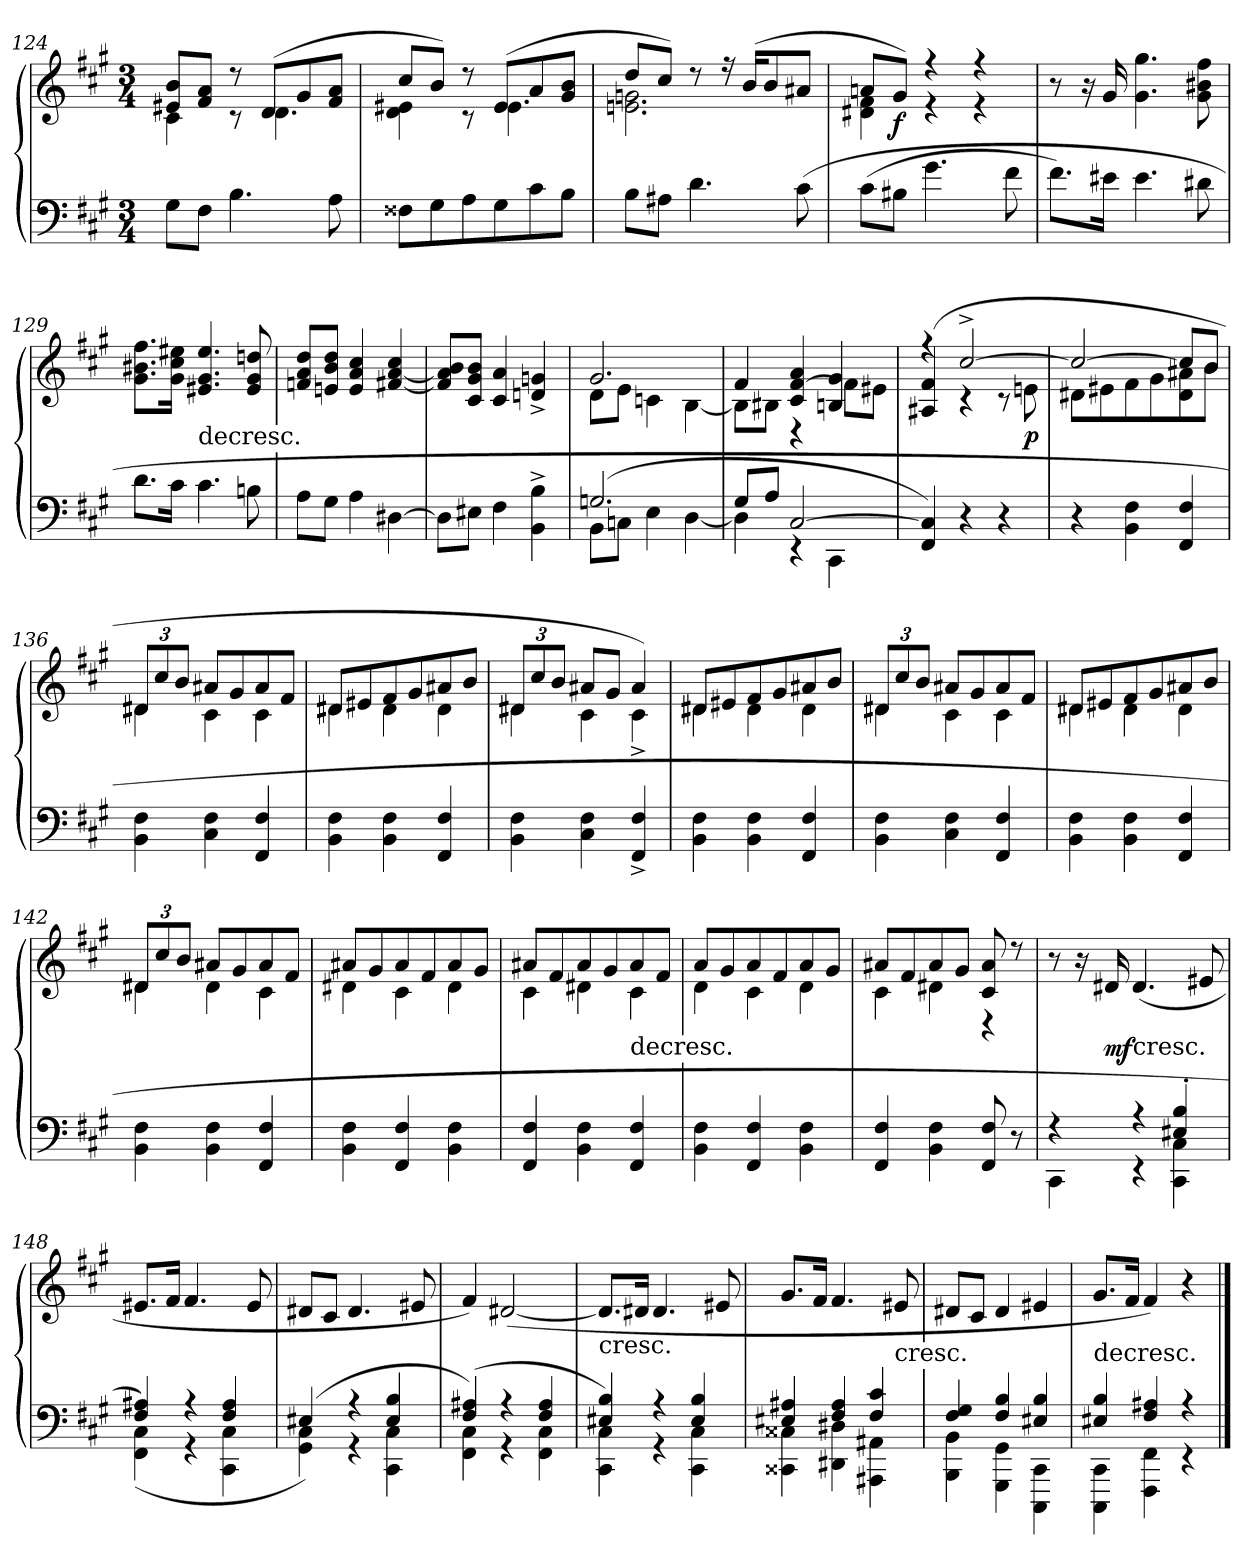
**kern	**kern	**dynam
*part1	*part1	*part1
*staff2	*staff1	*staff1/2
*clefF4	*clefG2	*
*k[f#c#g#]	*k[f#c#g#]	*
*M3/4	*M3/4	*
=124	=124	=124
*	*^	*
8G#\L	8e#X/ 8b/L	4c#\	.
8F#\J	8f#/ 8a/J	.	.
4.B\	8r	8r	.
.	(8d/L	4.d\	.
.	8g#/	.	.
8A\	8f#/ 8a/J	.	.
=125	=125	=125	=125
8F##X\L	8cc#/L	4d\ 4e#X\	.
8G#\	8b/J)	.	.
8A\	8r	8r	.
8G#\	(8e#/L	4.e#\	.
8c#\	8a/	.	.
8B\J	8g#/ 8b/J	.	.
=126	=126	=126	=126
8B\L	8dd/L	2.en\ 2.gn\	.
8A#X\J	8cc#/J)	.	.
4.d\	8r	.	.
.	16r	.	.
.	(16b/KL	.	.
.	8b/	.	.
(8c#\	8a#X/J	.	.
=127	=127	=127	=127
(8c#\L	8an/L	4d#X\ 4f#\	.
8B#X\J	8g#/J)	.	f
4.g#\	4r	4r	.
.	4r	4r	.
8f#\	.	.	.
*	*v	*v	*
=128	=128	=128
8.f#\L)	8r	.
.	16r	.
16e#X\Jk	16g#/	.
4.e#\	4.g#\ 4.gg#\	.
8d#X\	8g#\ 8b#X\ 8ff#\	.
=129	=129	=129
8.d\L	8.g#\ 8.b#X\ 8.ff#\L	.
16c#\Jk	16g#\ 16cc#\ 16ee#X\Jk	.
!	!LO:TX:c:t=decresc.	!
4.c#\	4.e#X/ 4.g#/ 4.ee#/	.
8Bn\	8e#/ 8g#/ 8ddn/	.
=130	=130	=130
8A\L	8fn/ 8a/ 8dd/L	.
8G#\J	8en/ 8b/ 8dd/J	.
4A\	4e/ 4a/ 4cc#/	.
[4D#X\	[4f#X/ [4a/ 4cc#/	.
=131	=131	=131
8D#\L]	8f#]/ 8a]/ 8b/L	.
8E#X\J	8c#/ 8g#/ 8b/J	.
4F#\	4c#/ 4a/	.
4BB^\ 4B^\	4dn^/ 4gn^/	.
=132	=132	=132
*^	*^	*
(2.Gn/	8BB\L	2.g#/	8d\L	.
.	8Cn\J	.	8e\J	.
.	4E\	.	4cn\	.
.	[4D\	.	[4B\	.
=133	=133	=133	=133	=133
8G#/L	4D\]	4f#/	8B\L]	.
8A/J	.	.	8B#X\J	.
[2C#/	4r	4c#/ [4f#/ 4a/	4r	.
.	4CC#\	4Bn/ 4g#/	8f#\L]	.
.	.	.	8e#X\J	.
*v	*v	*	*	*
=134	=134	=134	=134
4FF#/ 4C#]/)	4r	(4A#X/ 4f#/	.
4r	[2cc#^/	4r	.
4r	.	8r	.
.	.	8en\	p
=135	=135	=135	=135
4r	2cc#/_	8d#X\L	.
.	.	8e#X\	.
4BB\ 4F#\	.	8f#\	.
.	.	8g#\	.
4FF#/ 4F#/	8cc#/L]	8d#\ 8a#X\	.
.	8b/J	8b\J	.
=136	=136	=136	=136
4BB\ 4F#\	12d#X/L	4d#X\	.
.	12cc#/	.	.
.	12b/J	.	.
4C#\ 4F#\	8a#X/L	4c#\	.
.	8g#/	.	.
4FF#/ 4F#/	8a#/	4c#\	.
.	8f#/J	.	.
=137	=137	=137	=137
4BB\ 4F#\	8d#X/L	4d#X\	.
.	8e#X/	.	.
4BB\ 4F#\	8f#/	4d#\	.
.	8g#/	.	.
4FF#/ 4F#/	8a#X/	4d#\	.
.	8b/J	.	.
=138	=138	=138	=138
4BB\ 4F#\	12d#X/L	4d#X\	.
.	12cc#/	.	.
.	12b/J	.	.
4C#\ 4F#\	8a#X/L	4c#\	.
.	8g#/J	.	.
4FF#^/ 4F#^/	4a#/)	4c#^\	.
=139	=139	=139	=139
4BB\ 4F#\	8d#X/L	4d#X\	.
.	8e#X/	.	.
4BB\ 4F#\	8f#/	4d#\	.
.	8g#/	.	.
4FF#/ 4F#/	8a#X/	4d#\	.
.	8b/J	.	.
=140	=140	=140	=140
4BB\ 4F#\	12d#X/L	4d#X\	.
.	12cc#/	.	.
.	12b/J	.	.
4C#\ 4F#\	8a#X/L	4c#\	.
.	8g#/	.	.
4FF#/ 4F#/	8a#/	4c#\	.
.	8f#/J	.	.
=141	=141	=141	=141
4BB\ 4F#\	8d#X/L	4d#X\	.
.	8e#X/	.	.
4BB\ 4F#\	8f#/	4d#\	.
.	8g#/	.	.
4FF#/ 4F#/	8a#X/	4d#\	.
.	8b/J	.	.
=142	=142	=142	=142
4BB\ 4F#\	12d#X/L	4d#X\	.
.	12cc#/	.	.
.	12b/J	.	.
4BB\ 4F#\	8a#X/L	4d#\	.
.	8g#/	.	.
4FF#/ 4F#/	8a#/	4c#\	.
.	8f#/J	.	.
=143	=143	=143	=143
4BB\ 4F#\	8a#X/L	4d#X\	.
.	8g#/	.	.
4FF#/ 4F#/	8a#/	4c#\	.
.	8f#/	.	.
4BB\ 4F#\	8a#/	4d#\	.
.	8g#/J	.	.
=144	=144	=144	=144
4FF#/ 4F#/	8a#X/L	4c#\	.
.	8f#/	.	.
4BB\ 4F#\	8a#/	4d#X\	.
.	8g#/	.	.
!	!LO:TX:c:t=decresc.	!	!
4FF#/ 4F#/	8a#/	4c#\	.
.	8f#/J	.	.
=145	=145	=145	=145
4BB\ 4F#\	8a/L	4d\	.
.	8g#/	.	.
4FF#/ 4F#/	8a/	4c#\	.
.	8f#/	.	.
4BB\ 4F#\	8a/	4d\	.
.	8g#/J	.	.
=146	=146	=146	=146
4FF#/ 4F#/	8a#X/L	4c#\	.
.	8f#/	.	.
4BB\ 4F#\	8a#/	4d#X\	.
.	8g#/J	.	.
8FF#/ 8F#/	8c#/ 8a#/	4r	.
8r	8r	.	.
*	*v	*v	*
=147	=147	=147
*^	*	*
4r	4CC#\	8r	.
.	.	16r	.
.	.	16d#X/	mf
!	!	!LO:TX:c:t=cresc.	!
4r	4r	(4.d#/	.
4E#X'/ 4B'/	4CC#\ 4C#\	.	.
.	.	8e#X/	.
=148	=148	=148	=148
4F#/ 4A#X/	(4FF#\ 4C#\)	8.e#X/L	.
.	.	16f#/Jk	.
4r	4r	4.f#/	.
4F#/ 4A#/	4CC#\ 4C#\	.	.
.	.	8e#/	.
=149	=149	=149	=149
(4E#X/)	4GG#\ 4C#\	8d#X/L	.
.	.	8c#/J	.
4r	4r	4.d#/	.
4E#/ 4B/	4CC#\ 4C#\	.	.
.	.	8e#X/	.
=150	=150	=150	=150
(4F#/ 4A#X/)	4FF#\ 4C#\	4f#/)	.
4r	4r	([2d#X/	.
4F#/ 4A#/	4FF#\ 4C#\	.	.
=151	=151	=151	=151
!	!	!LO:TX:c:t=cresc.	!
4E#X/ 4B/	4CC#\ 4C#\)	8.d#/L]	.
.	.	16d#X/Jk	.
4r	4r	4.d#/	.
4E#/ 4B/	4CC#\ 4C#\	.	.
.	.	8e#X/	.
=152	=152	=152	=152
4E#X/ 4A#X/	4CC##X\ 4C##X\	8.g#/L	.
.	.	16f#/Jk	.
4F#/ 4A#/	4DD#X\ 4D#X\	4.f#/	.
4F#/ 4c#/	4AAA#X\ 4AA#X\	.	.
!	!	!LO:TX:c:t=cresc.	!
.	.	8e#X/	.
=153	=153	=153	=153
4F#/ 4G#/	4BBB\ 4BB\	8d#X/L	.
.	.	8c#/J	.
4F#/ 4B/	4GGG#\ 4GG#\	4d#/	.
4E#X/ 4B/	4CCC#\ 4CC#\	4e#X/	.
=154	=154	=154	=154
!	!	!LO:TX:c:t=decresc.	!
4E#X/ 4B/	4CCC#\ 4CC#\	8.g#/L	.
.	.	16f#/Jk	.
4F#/ 4A#X/	4FFF#\ 4FF#\	4f#/)	.
4r	4r	4r	.
*v	*v	*	*
==	==	==
*-	*-	*-
